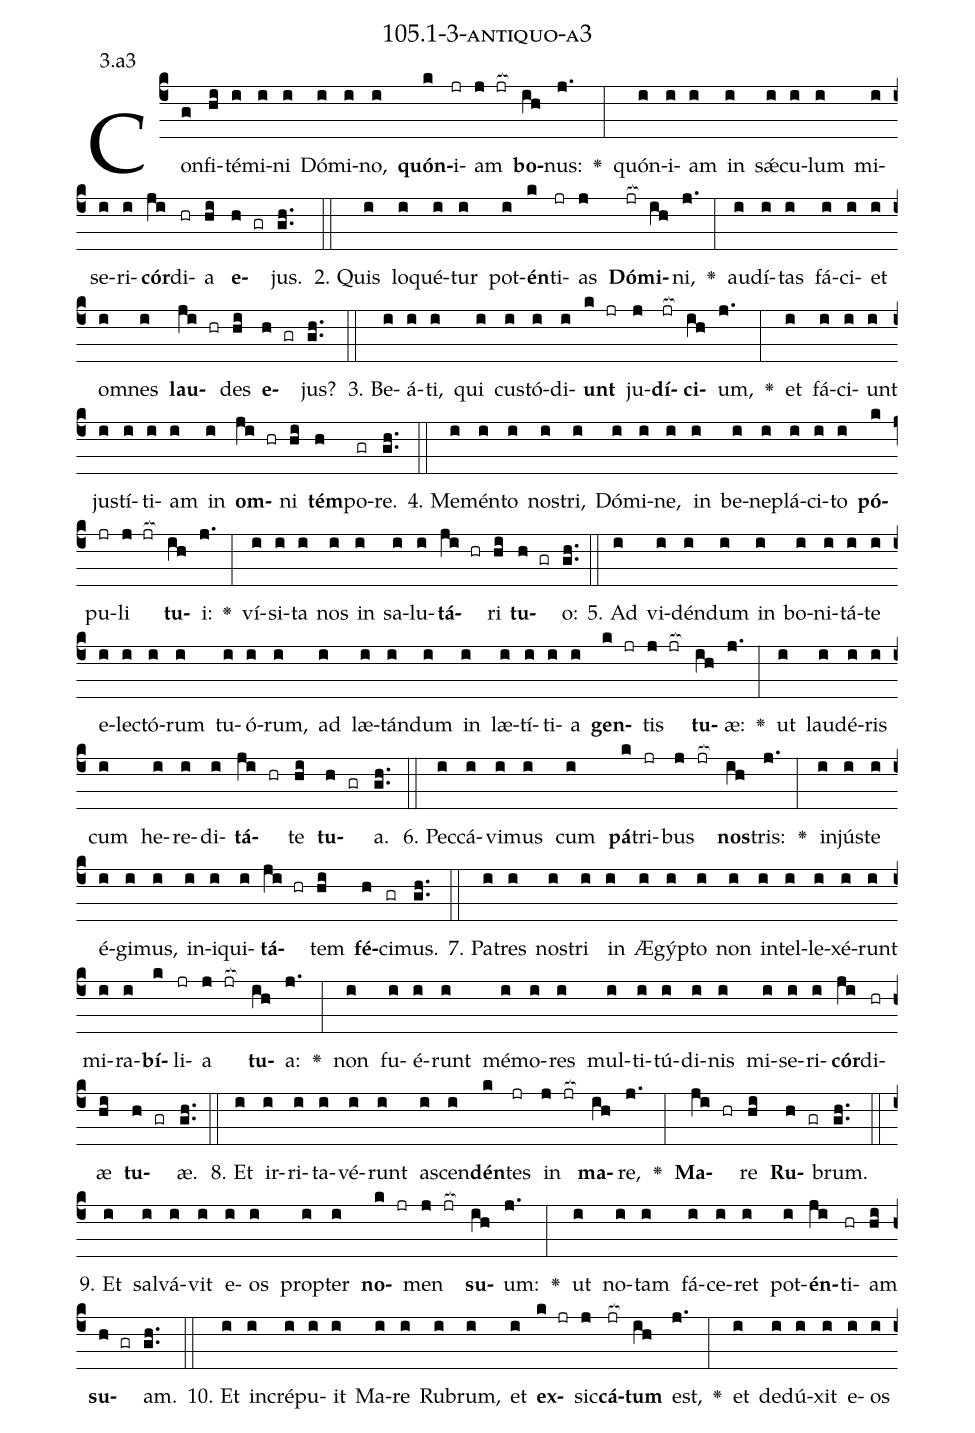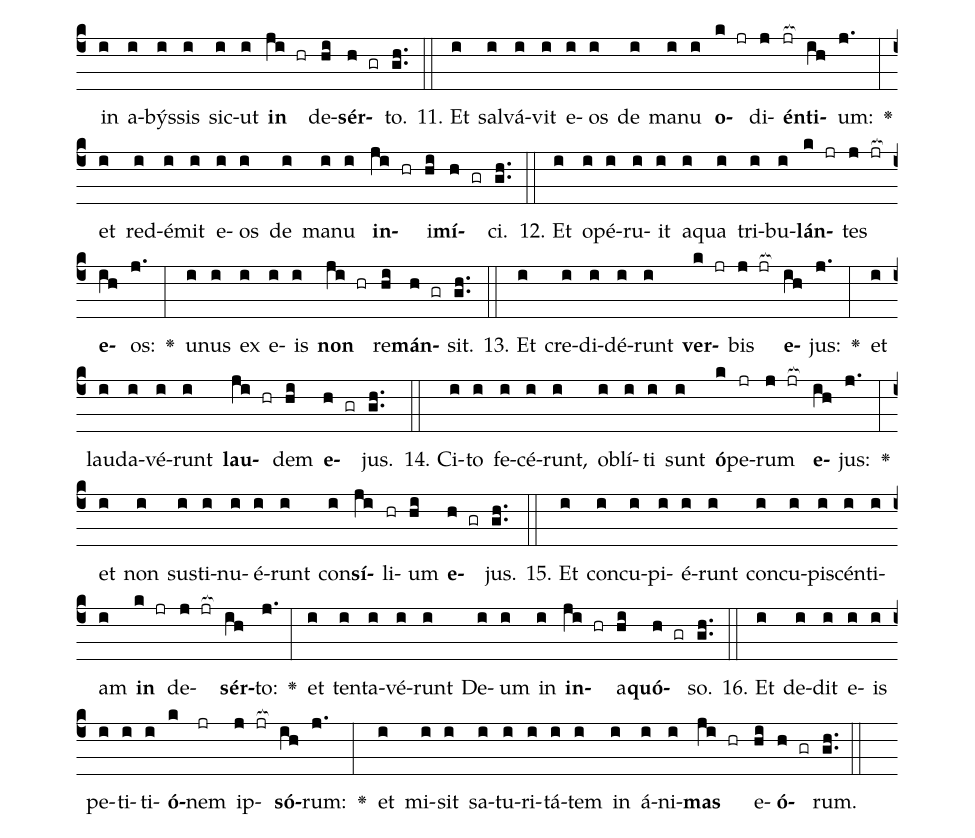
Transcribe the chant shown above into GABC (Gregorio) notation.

name: 105.1-3-antiquo-a3;
annotation: 3.a3;
%%
(c4)Con(g)fi(hi)té(i)mi(i)ni(i) Dó(i)mi(i)no,(i) <b>quón</b>(k)i(jr)am(j jr[ocb:1{]) <b>bo</b>(ih[ocb:0}])nus:(j.) <v>\greheightstar</v>(:) quón(i)i(i)am(i) in(i) sǽ(i)cu(i)lum(i) mi(i)se(i)ri(i)<b>cór</b>(ji)di(hr)a(hi) <b>e</b>(h gr)jus.(gh..) (::)
2. Quis(i) lo(i)qué(i)tur(i) pot(i)<b>én</b>(k)ti(jr)as(j) <b>Dó</b>(jr[ocb:1{])<b>mi</b>(ih[ocb:0}])ni,(j.) <v>\greheightstar</v>(:) au(i)dí(i)tas(i) fá(i)ci(i)et(i) om(i)nes(i) <b>lau</b>(ji hr)des(hi) <b>e</b>(h gr)jus?(gh..) (::)
3. Be(i)á(i)ti,(i) qui(i) cus(i)tó(i)di(i)<b>unt</b>(k jr) ju(j)<b>dí</b>(jr[ocb:1{])<b>ci</b>(ih[ocb:0}])um,(j.) <v>\greheightstar</v>(:) et(i) fá(i)ci(i)unt(i) jus(i)tí(i)ti(i)am(i) in(i) <b>om</b>(ji hr)ni(hi) <b>tém</b>(h)po(gr)re.(gh..) (::)
4. Me(i)mén(i)to(i) nos(i)tri,(i) Dó(i)mi(i)ne,(i) in(i) be(i)ne(i)plá(i)ci(i)to(i) <b>pó</b>(k)pu(jr)li(j jr[ocb:1{]) <b>tu</b>(ih[ocb:0}])i:(j.) <v>\greheightstar</v>(:) ví(i)si(i)ta(i) nos(i) in(i) sa(i)lu(i)<b>tá</b>(ji hr)ri(hi) <b>tu</b>(h gr)o:(gh..) (::)
5. Ad(i) vi(i)dén(i)dum(i) in(i) bo(i)ni(i)tá(i)te(i) e(i)lec(i)tó(i)rum(i) tu(i)ó(i)rum,(i) ad(i) læ(i)tán(i)dum(i) in(i) læ(i)tí(i)ti(i)a(i) <b>gen</b>(k jr)tis(j jr[ocb:1{]) <b>tu</b>(ih[ocb:0}])æ:(j.) <v>\greheightstar</v>(:) ut(i) lau(i)dé(i)ris(i) cum(i) he(i)re(i)di(i)<b>tá</b>(ji hr)te(hi) <b>tu</b>(h gr)a.(gh..) (::)
6. Pec(i)cá(i)vi(i)mus(i) cum(i) <b>pá</b>(k)tri(jr)bus(j jr[ocb:1{]) <b>nos</b>(ih[ocb:0}])tris:(j.) <v>\greheightstar</v>(:) in(i)jús(i)te(i) é(i)gi(i)mus,(i) in(i)i(i)qui(i)<b>tá</b>(ji hr)tem(hi) <b>fé</b>(h)ci(gr)mus.(gh..) (::)
7. Pa(i)tres(i) nos(i)tri(i) in(i) Æ(i)gýp(i)to(i) non(i) in(i)tel(i)le(i)xé(i)runt(i) mi(i)ra(i)<b>bí</b>(k)li(jr)a(j jr[ocb:1{]) <b>tu</b>(ih[ocb:0}])a:(j.) <v>\greheightstar</v>(:) non(i) fu(i)é(i)runt(i) mé(i)mo(i)res(i) mul(i)ti(i)tú(i)di(i)nis(i) mi(i)se(i)ri(i)<b>cór</b>(ji)di(hr)æ(hi) <b>tu</b>(h gr)æ.(gh..) (::)
8. Et(i) ir(i)ri(i)ta(i)vé(i)runt(i) a(i)scen(i)<b>dén</b>(k)tes(jr) in(j jr[ocb:1{]) <b>ma</b>(ih[ocb:0}])re,(j.) <v>\greheightstar</v>(:) <b>Ma</b>(ji hr)re(hi) <b>Ru</b>(h gr)brum.(gh..) (::)
9. Et(i) sal(i)vá(i)vit(i) e(i)os(i) prop(i)ter(i) <b>no</b>(k jr)men(j jr[ocb:1{]) <b>su</b>(ih[ocb:0}])um:(j.) <v>\greheightstar</v>(:) ut(i) no(i)tam(i) fá(i)ce(i)ret(i) pot(i)<b>én</b>(ji)ti(hr)am(hi) <b>su</b>(h gr)am.(gh..) (::)
10. Et(i) in(i)cré(i)pu(i)it(i) Ma(i)re(i) Ru(i)brum,(i) et(i) <b>ex</b>(k jr)sic(j)<b>cá</b>(jr[ocb:1{])<b>tum</b>(ih[ocb:0}]) est,(j.) <v>\greheightstar</v>(:) et(i) de(i)dú(i)xit(i) e(i)os(i) in(i) a(i)býs(i)sis(i) sic(i)ut(i) <b>in</b>(ji hr) de(hi)<b>sér</b>(h gr)to.(gh..) (::)
11. Et(i) sal(i)vá(i)vit(i) e(i)os(i) de(i) ma(i)nu(i) <b>o</b>(k jr)di(j)<b>én</b>(jr[ocb:1{])<b>ti</b>(ih[ocb:0}])um:(j.) <v>\greheightstar</v>(:) et(i) red(i)é(i)mit(i) e(i)os(i) de(i) ma(i)nu(i) <b>in</b>(ji hr)i(hi)<b>mí</b>(h gr)ci.(gh..) (::)
12. Et(i) o(i)pé(i)ru(i)it(i) a(i)qua(i) tri(i)bu(i)<b>lán</b>(k jr)tes(j jr[ocb:1{]) <b>e</b>(ih[ocb:0}])os:(j.) <v>\greheightstar</v>(:) u(i)nus(i) ex(i) e(i)is(i) <b>non</b>(ji hr) re(hi)<b>mán</b>(h gr)sit.(gh..) (::)
13. Et(i) cre(i)di(i)dé(i)runt(i) <b>ver</b>(k jr)bis(j jr[ocb:1{]) <b>e</b>(ih[ocb:0}])jus:(j.) <v>\greheightstar</v>(:) et(i) lau(i)da(i)vé(i)runt(i) <b>lau</b>(ji hr)dem(hi) <b>e</b>(h gr)jus.(gh..) (::)
14. Ci(i)to(i) fe(i)cé(i)runt,(i) ob(i)lí(i)ti(i) sunt(i) <b>ó</b>(k)pe(jr)rum(j jr[ocb:1{]) <b>e</b>(ih[ocb:0}])jus:(j.) <v>\greheightstar</v>(:) et(i) non(i) sus(i)ti(i)nu(i)é(i)runt(i) con(i)<b>sí</b>(ji)li(hr)um(hi) <b>e</b>(h gr)jus.(gh..) (::)
15. Et(i) con(i)cu(i)pi(i)é(i)runt(i) con(i)cu(i)pi(i)scén(i)ti(i)am(i) <b>in</b>(k jr) de(j jr[ocb:1{])<b>sér</b>(ih[ocb:0}])to:(j.) <v>\greheightstar</v>(:) et(i) ten(i)ta(i)vé(i)runt(i) De(i)um(i) in(i) <b>in</b>(ji hr)a(hi)<b>quó</b>(h gr)so.(gh..) (::)
16. Et(i) de(i)dit(i) e(i)is(i) pe(i)ti(i)ti(i)<b>ó</b>(k)nem(jr) ip(j jr[ocb:1{])<b>só</b>(ih[ocb:0}])rum:(j.) <v>\greheightstar</v>(:) et(i) mi(i)sit(i) sa(i)tu(i)ri(i)tá(i)tem(i) in(i) á(i)ni(i)<b>mas</b>(ji hr) e(hi)<b>ó</b>(h gr)rum.(gh..) (::)
